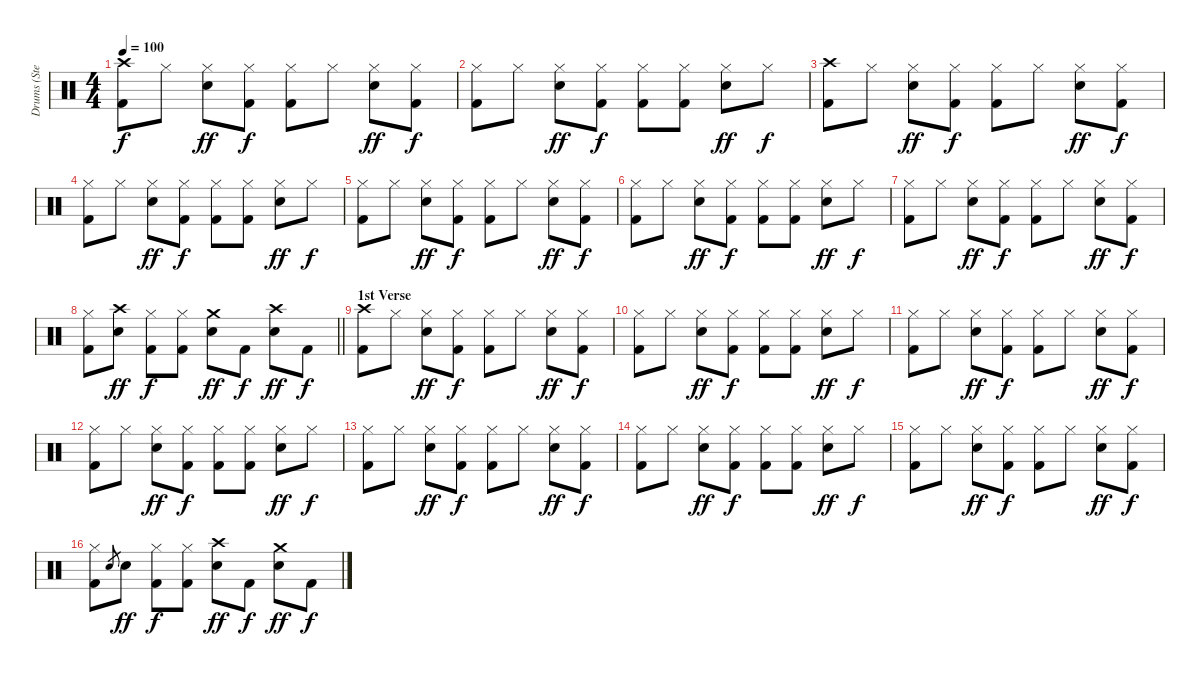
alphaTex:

\track ("Drums (Steven)" "Drums (Ste") {instrument percussion}
\staff {score}
\articulation defaults
\ts (4 4)
\tempo 100
\clef neutral
\ks c
("Crash high (hit)" "Kick (hit) 2").8{dy f} "Hi-Hat (closed)".8 ("Hi-Hat (closed)" "Snare (hit) 2").8{dy ff} ("Hi-Hat (closed)" "Kick (hit) 2").8{dy f} ("Hi-Hat (closed)" "Kick (hit) 2").8 "Hi-Hat (closed)".8 ("Hi-Hat (closed)" "Snare (hit) 2").8{dy ff} ("Hi-Hat (closed)" "Kick (hit) 2").8{dy f} |
("Hi-Hat (closed)" "Kick (hit) 2").8 "Hi-Hat (closed)".8 ("Hi-Hat (closed)" "Snare (hit) 2").8{dy ff} ("Hi-Hat (closed)" "Kick (hit) 2").8{dy f} ("Hi-Hat (closed)" "Kick (hit) 2").8 ("Hi-Hat (closed)" "Kick (hit) 2").8 ("Hi-Hat (closed)" "Snare (hit) 2").8{dy ff} "Hi-Hat (closed)".8{dy f} |
("Crash high (hit)" "Kick (hit) 2").8 "Hi-Hat (closed)".8 ("Hi-Hat (closed)" "Snare (hit) 2").8{dy ff} ("Hi-Hat (closed)" "Kick (hit) 2").8{dy f} ("Hi-Hat (closed)" "Kick (hit) 2").8 "Hi-Hat (closed)".8 ("Hi-Hat (closed)" "Snare (hit) 2").8{dy ff} ("Hi-Hat (closed)" "Kick (hit) 2").8{dy f} |
("Hi-Hat (closed)" "Kick (hit) 2").8 "Hi-Hat (closed)".8 ("Hi-Hat (closed)" "Snare (hit) 2").8{dy ff} ("Hi-Hat (closed)" "Kick (hit) 2").8{dy f} ("Hi-Hat (closed)" "Kick (hit) 2").8 ("Hi-Hat (closed)" "Kick (hit) 2").8 ("Hi-Hat (closed)" "Snare (hit) 2").8{dy ff} "Hi-Hat (closed)".8{dy f} |
("Hi-Hat (closed)" "Kick (hit) 2").8 "Hi-Hat (closed)".8 ("Hi-Hat (closed)" "Snare (hit) 2").8{dy ff} ("Hi-Hat (closed)" "Kick (hit) 2").8{dy f} ("Hi-Hat (closed)" "Kick (hit) 2").8 "Hi-Hat (closed)".8 ("Hi-Hat (closed)" "Snare (hit) 2").8{dy ff} ("Hi-Hat (closed)" "Kick (hit) 2").8{dy f} |
("Hi-Hat (closed)" "Kick (hit) 2").8 "Hi-Hat (closed)".8 ("Hi-Hat (closed)" "Snare (hit) 2").8{dy ff} ("Hi-Hat (closed)" "Kick (hit) 2").8{dy f} ("Hi-Hat (closed)" "Kick (hit) 2").8 ("Hi-Hat (closed)" "Kick (hit) 2").8 ("Hi-Hat (closed)" "Snare (hit) 2").8{dy ff} "Hi-Hat (closed)".8{dy f} |
("Hi-Hat (closed)" "Kick (hit) 2").8 "Hi-Hat (closed)".8 ("Hi-Hat (closed)" "Snare (hit) 2").8{dy ff} ("Hi-Hat (closed)" "Kick (hit) 2").8{dy f} ("Hi-Hat (closed)" "Kick (hit) 2").8 "Hi-Hat (closed)".8 ("Hi-Hat (closed)" "Snare (hit) 2").8{dy ff} ("Hi-Hat (closed)" "Kick (hit) 2").8{dy f} |
\barLineRight lightlight
("Hi-Hat (closed)" "Kick (hit) 2").8 ("Crash high (hit)" "Snare (hit) 2").8{dy ff} ("Hi-Hat (closed)" "Kick (hit) 2").8{dy f} ("Hi-Hat (closed)" "Kick (hit) 2").8 ("Crash medium (hit)" "Snare (hit) 2").8{dy ff} "Kick (hit) 2".8{dy f} ("Crash high (hit)" "Snare (hit) 2").8{dy ff} "Kick (hit) 2".8{dy f} |
\section ("" "1st Verse")
("Crash high (hit)" "Kick (hit) 2").8 "Hi-Hat (closed)".8 ("Hi-Hat (closed)" "Snare (hit) 2").8{dy ff} ("Hi-Hat (closed)" "Kick (hit) 2").8{dy f} ("Hi-Hat (closed)" "Kick (hit) 2").8 "Hi-Hat (closed)".8 ("Hi-Hat (closed)" "Snare (hit) 2").8{dy ff} ("Hi-Hat (closed)" "Kick (hit) 2").8{dy f} |
("Hi-Hat (closed)" "Kick (hit) 2").8 "Hi-Hat (closed)".8 ("Hi-Hat (closed)" "Snare (hit) 2").8{dy ff} ("Hi-Hat (closed)" "Kick (hit) 2").8{dy f} ("Hi-Hat (closed)" "Kick (hit) 2").8 ("Hi-Hat (closed)" "Kick (hit) 2").8 ("Hi-Hat (closed)" "Snare (hit) 2").8{dy ff} "Hi-Hat (closed)".8{dy f} |
("Hi-Hat (closed)" "Kick (hit) 2").8 "Hi-Hat (closed)".8 ("Hi-Hat (closed)" "Snare (hit) 2").8{dy ff} ("Hi-Hat (closed)" "Kick (hit) 2").8{dy f} ("Hi-Hat (closed)" "Kick (hit) 2").8 "Hi-Hat (closed)".8 ("Hi-Hat (closed)" "Snare (hit) 2").8{dy ff} ("Hi-Hat (closed)" "Kick (hit) 2").8{dy f} |
("Hi-Hat (closed)" "Kick (hit) 2").8 "Hi-Hat (closed)".8 ("Hi-Hat (closed)" "Snare (hit) 2").8{dy ff} ("Hi-Hat (closed)" "Kick (hit) 2").8{dy f} ("Hi-Hat (closed)" "Kick (hit) 2").8 ("Hi-Hat (closed)" "Kick (hit) 2").8 ("Hi-Hat (closed)" "Snare (hit) 2").8{dy ff} "Hi-Hat (closed)".8{dy f} |
("Hi-Hat (closed)" "Kick (hit) 2").8 "Hi-Hat (closed)".8 ("Hi-Hat (closed)" "Snare (hit) 2").8{dy ff} ("Hi-Hat (closed)" "Kick (hit) 2").8{dy f} ("Hi-Hat (closed)" "Kick (hit) 2").8 "Hi-Hat (closed)".8 ("Hi-Hat (closed)" "Snare (hit) 2").8{dy ff} ("Hi-Hat (closed)" "Kick (hit) 2").8{dy f} |
("Hi-Hat (closed)" "Kick (hit) 2").8 "Hi-Hat (closed)".8 ("Hi-Hat (closed)" "Snare (hit) 2").8{dy ff} ("Hi-Hat (closed)" "Kick (hit) 2").8{dy f} ("Hi-Hat (closed)" "Kick (hit) 2").8 ("Hi-Hat (closed)" "Kick (hit) 2").8 ("Hi-Hat (closed)" "Snare (hit) 2").8{dy ff} "Hi-Hat (closed)".8{dy f} |
("Hi-Hat (closed)" "Kick (hit) 2").8 "Hi-Hat (closed)".8 ("Hi-Hat (closed)" "Snare (hit) 2").8{dy ff} ("Hi-Hat (closed)" "Kick (hit) 2").8{dy f} ("Hi-Hat (closed)" "Kick (hit) 2").8 "Hi-Hat (closed)".8 ("Hi-Hat (closed)" "Snare (hit) 2").8{dy ff} ("Hi-Hat (closed)" "Kick (hit) 2").8{dy f} |
("Hi-Hat (closed)" "Kick (hit) 2").8 "Snare (hit) 2".8{gr} "Snare (hit) 2".8{dy ff} ("Hi-Hat (closed)" "Kick (hit) 2").8{dy f} ("Hi-Hat (closed)" "Kick (hit) 2").8 ("Crash high (hit)" "Snare (hit) 2").8{dy ff} "Kick (hit) 2".8{dy f} ("Crash medium (hit)" "Snare (hit) 2").8{dy ff} "Kick (hit) 2".8{dy f}
